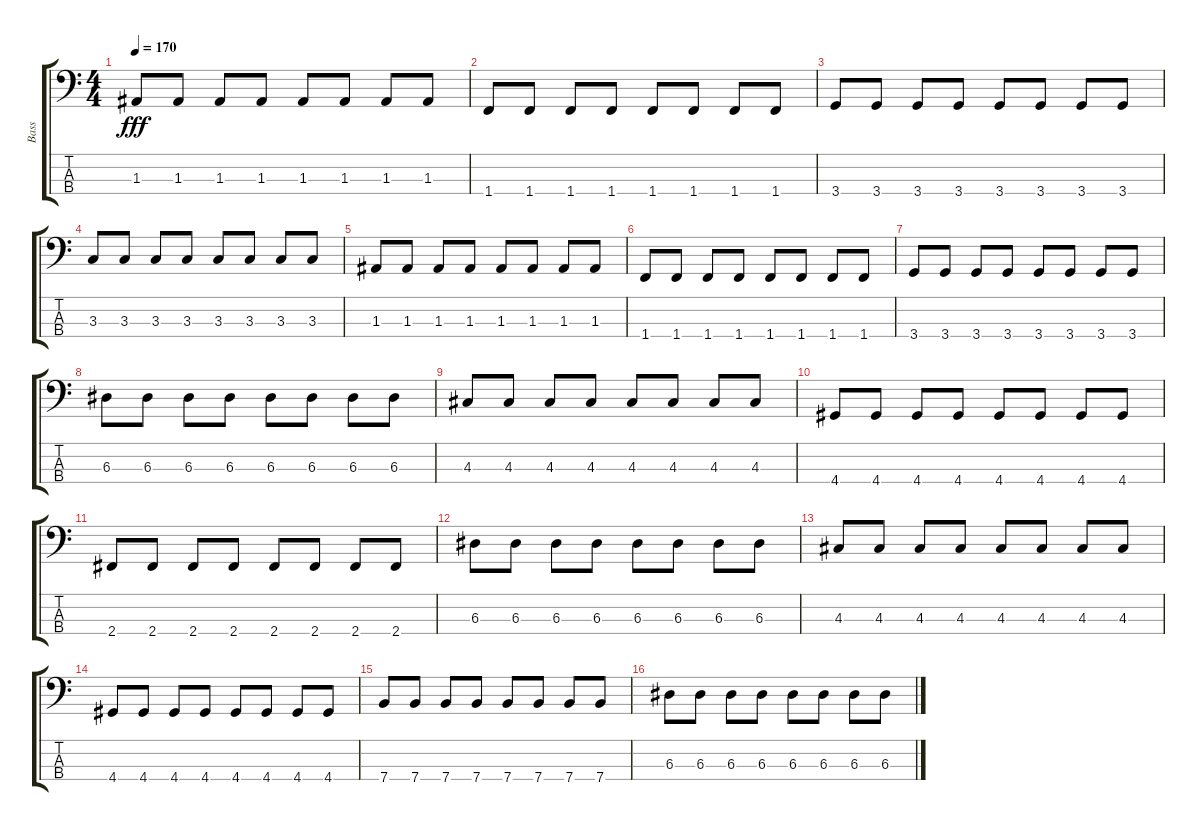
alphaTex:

\track ("Bass" "Bass") {instrument electricbassfinger}
\staff {score tabs}
\tuning (G2 D2 A1 E1) {hide}
\ts (4 4)
\tempo 170
\clef f4
\ks c
1.3.8{dy fff} 1.3.8 1.3.8 1.3.8 1.3.8 1.3.8 1.3.8 1.3.8 |
1.4.8 1.4.8 1.4.8 1.4.8 1.4.8 1.4.8 1.4.8 1.4.8 |
3.4.8 3.4.8 3.4.8 3.4.8 3.4.8 3.4.8 3.4.8 3.4.8 |
3.3.8 3.3.8 3.3.8 3.3.8 3.3.8 3.3.8 3.3.8 3.3.8 |
1.3.8 1.3.8 1.3.8 1.3.8 1.3.8 1.3.8 1.3.8 1.3.8 |
1.4.8 1.4.8 1.4.8 1.4.8 1.4.8 1.4.8 1.4.8 1.4.8 |
3.4.8 3.4.8 3.4.8 3.4.8 3.4.8 3.4.8 3.4.8 3.4.8 |
6.3.8 6.3.8 6.3.8 6.3.8 6.3.8 6.3.8 6.3.8 6.3.8 |
4.3.8 4.3.8 4.3.8 4.3.8 4.3.8 4.3.8 4.3.8 4.3.8 |
4.4.8 4.4.8 4.4.8 4.4.8 4.4.8 4.4.8 4.4.8 4.4.8 |
2.4.8 2.4.8 2.4.8 2.4.8 2.4.8 2.4.8 2.4.8 2.4.8 |
6.3.8 6.3.8 6.3.8 6.3.8 6.3.8 6.3.8 6.3.8 6.3.8 |
4.3.8 4.3.8 4.3.8 4.3.8 4.3.8 4.3.8 4.3.8 4.3.8 |
4.4.8 4.4.8 4.4.8 4.4.8 4.4.8 4.4.8 4.4.8 4.4.8 |
7.4.8 7.4.8 7.4.8 7.4.8 7.4.8 7.4.8 7.4.8 7.4.8 |
6.3.8 6.3.8 6.3.8 6.3.8 6.3.8 6.3.8 6.3.8 6.3.8
